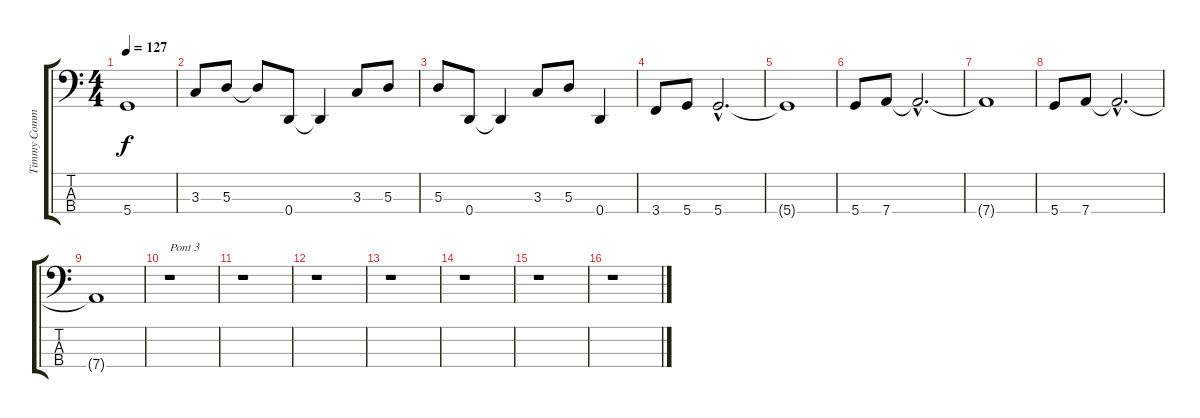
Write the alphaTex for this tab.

\track ("Timmy Commerford" "Timmy Comm") {instrument electricbassfinger}
\staff {score tabs}
\tuning (G2 D2 A1 D1) {hide}
\ts (4 4)
\tempo 127
\clef f4
\ks c
5.4{t}.1{dy f} |
3.3.8 5.3.8 5.3{t}.8 0.4.8 0.4{t}.4 3.3.8 5.3.8 |
5.3.8 0.4.8 0.4{t}.4 3.3.8 5.3.8 0.4.4 |
3.4.8 5.4.8 5.4{hac}.2{d} |
5.4{t}.1 |
5.4.8 7.4.8 7.4{hac t}.2{d} |
7.4{t}.1 |
5.4.8 7.4.8 7.4{hac t}.2{d} |
7.4{t}.1 |
r.1{txt "Pont 3"} |
r.1 |
r.1 |
r.1 |
r.1 |
r.1 |
r.1
